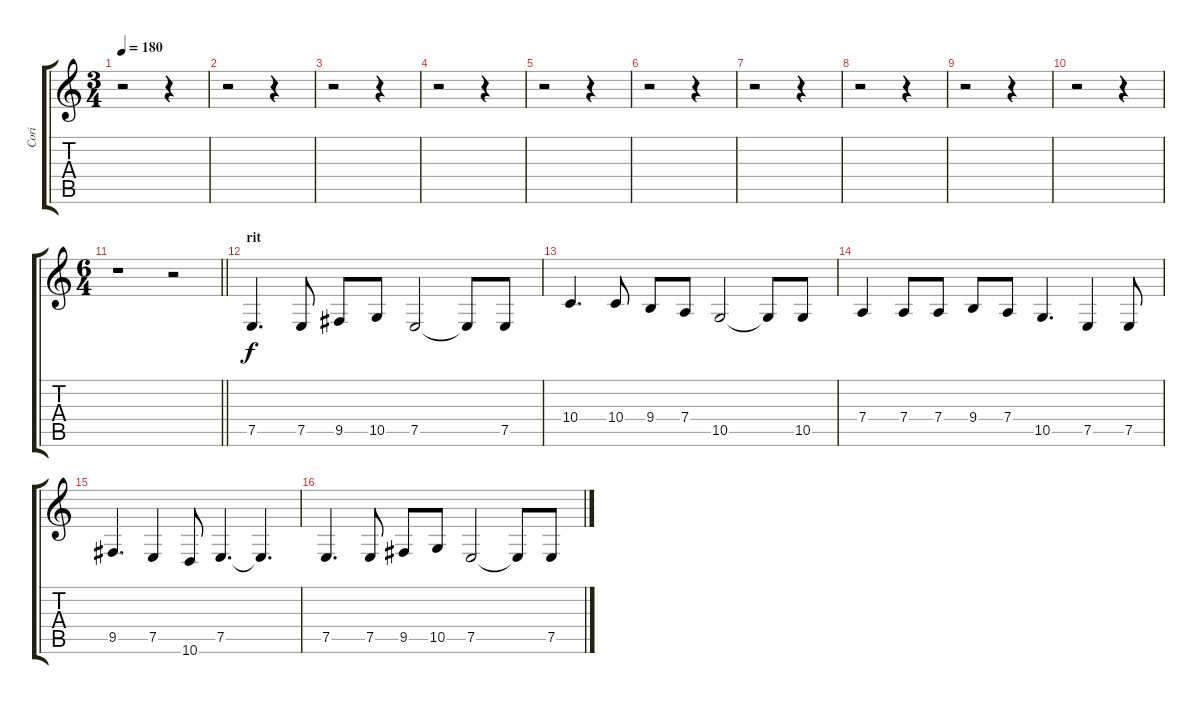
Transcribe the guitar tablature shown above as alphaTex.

\track ("Cori" "Cori") {instrument lead6voice}
\staff {score tabs}
\tuning (E4 B3 G3 D3 A2 E2) {hide}
\ts (3 4)
\tempo 180
\clef g2
\ks c
r.2{dy f} r.4 |
r.2 r.4 |
r.2 r.4 |
r.2 r.4 |
r.2 r.4 |
r.2 r.4 |
r.2 r.4 |
r.2 r.4 |
r.2 r.4 |
r.2 r.4 |
\ts (6 4)
\barLineRight lightlight
r.1 r.2 |
\section ("" "rit")
7.5.4{d} 7.5.8 9.5.8 10.5.8 7.5.2 7.5{t}.8 7.5.8 |
10.4.4{d} 10.4.8 9.4.8 7.4.8 10.5.2 10.5{t}.8 10.5.8 |
7.4.4 7.4.8 7.4.8 9.4.8 7.4.8 10.5.4{d} 7.5.4 7.5.8 |
9.5.4{d} 7.5.4 10.6.8 7.5.4{d} 7.5{t}.4{d} |
7.5.4{d} 7.5.8 9.5.8 10.5.8 7.5.2 7.5{t}.8 7.5.8
